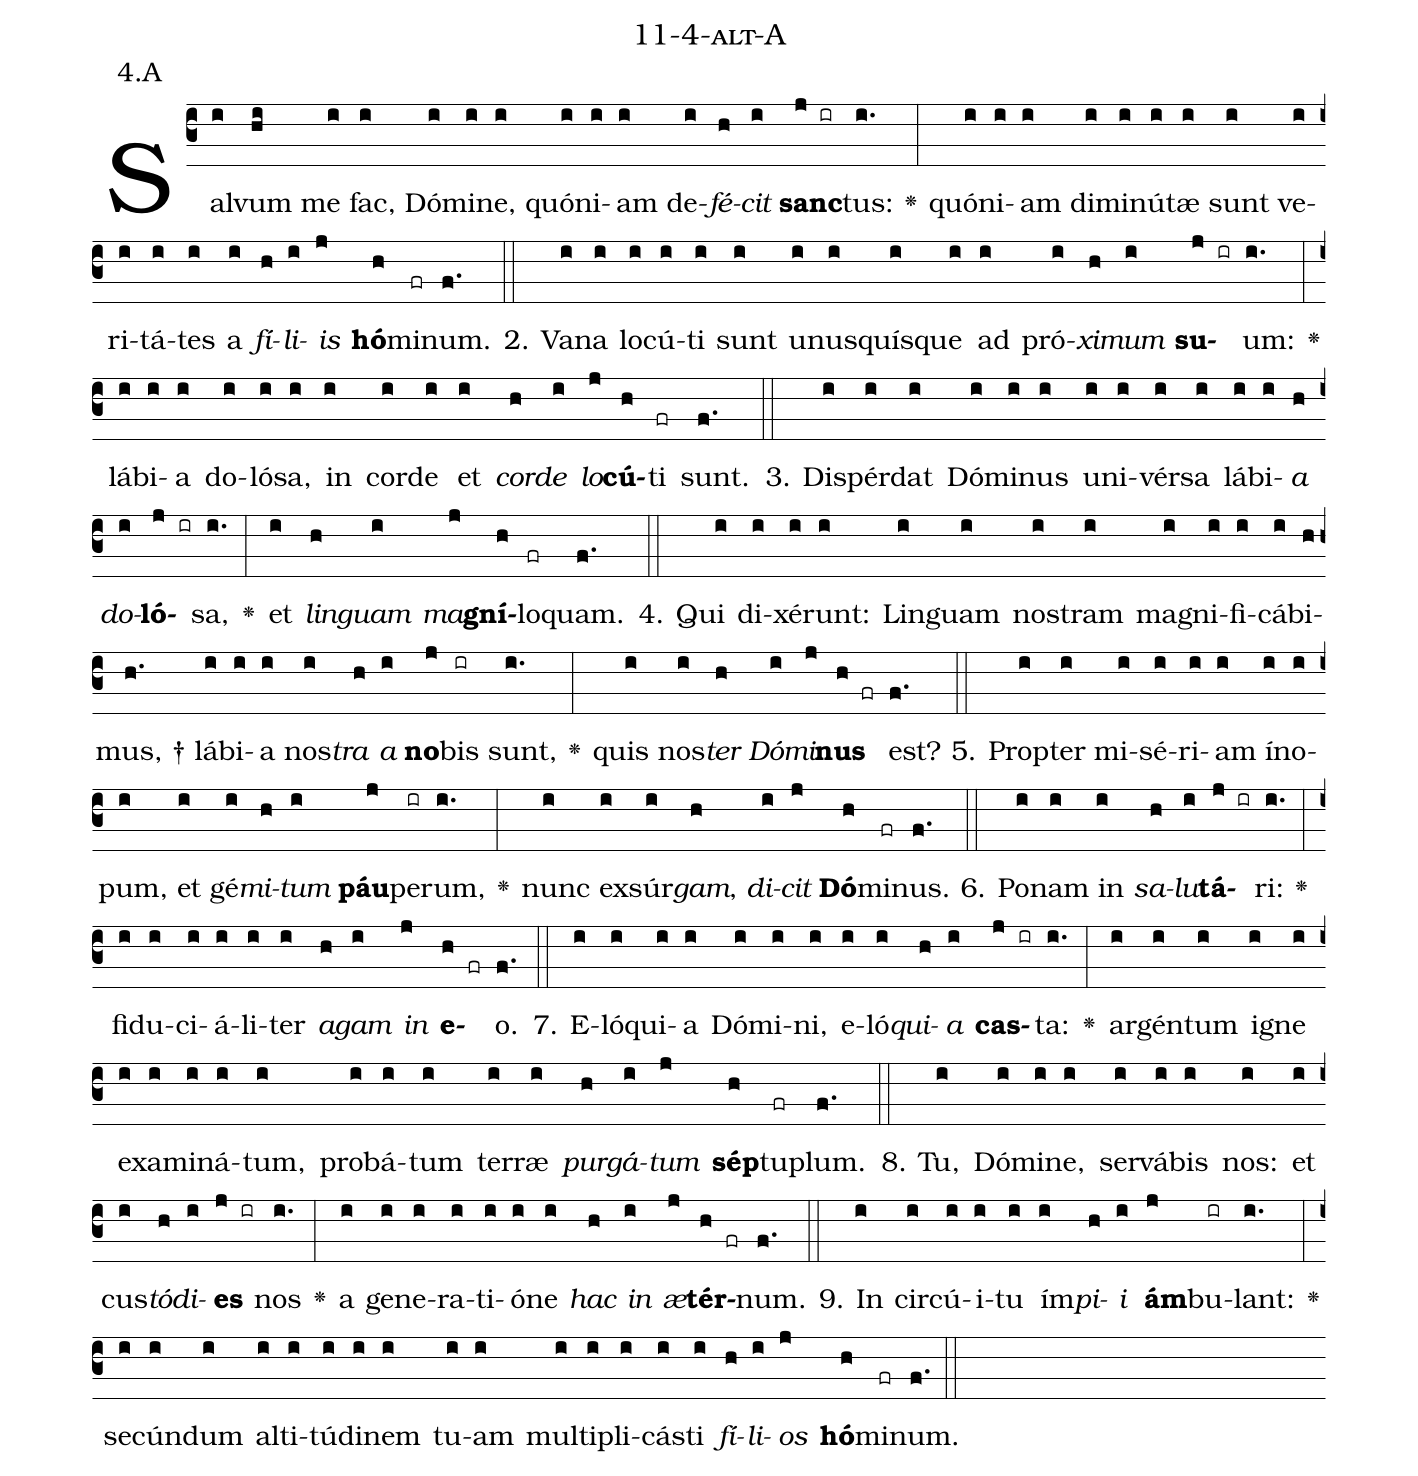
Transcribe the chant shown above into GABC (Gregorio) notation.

name: 11-4-alt-A;
annotation: 4.A;
%%
(c3)Sal(i)vum(hi) me(i) fac,(i) Dó(i)mi(i)ne,(i) quón(i)i(i)am(i) de(i)<i>fé</i>(h)<i>cit</i>(i) <b>sanc</b>(j ir)tus:(i.) <v>\greheightstar</v>(:) quón(i)i(i)am(i) di(i)mi(i)nú(i)tæ(i) sunt(i) ve(i)ri(i)tá(i)tes(i) a(i) <i>fí</i>(h)<i>li</i>(i)<i>is</i>(j) <b>hó</b>(h)mi(fr)num.(f.) (::)
2. Va(i)na(i) lo(i)cú(i)ti(i) sunt(i) u(i)nus(i)quís(i)que(i) ad(i) pró(i)<i>xi</i>(h)<i>mum</i>(i) <b>su</b>(j ir)um:(i.) <v>\greheightstar</v>(:) lá(i)bi(i)a(i) do(i)ló(i)sa,(i) in(i) cor(i)de(i) et(i) <i>cor</i>(h)<i>de</i>(i) <i>lo</i>(j)<b>cú</b>(h)ti(fr) sunt.(f.) (::)
3. Dis(i)pér(i)dat(i) Dó(i)mi(i)nus(i) u(i)ni(i)vér(i)sa(i) lá(i)bi(i)<i>a</i>(h) <i>do</i>(i)<b>ló</b>(j ir)sa,(i.) <v>\greheightstar</v>(:) et(i) <i>lin</i>(h)<i>guam</i>(i) <i>ma</i>(j)<b>gní</b>(h)lo(fr)quam.(f.) (::)
4. Qui(i) di(i)xé(i)runt:(i) Lin(i)guam(i) nos(i)tram(i) ma(i)gni(i)fi(i)cá(i)bi(h)mus, †(h.) lá(i)bi(i)a(i) nos(i)<i>tra</i>(h) <i>a</i>(i) <b>no</b>(j)bis(ir) sunt,(i.) <v>\greheightstar</v>(:) quis(i) nos(i)<i>ter</i>(h) <i>Dó</i>(i)<i>mi</i>(j)<b>nus</b>(h fr) est?(f.) (::)
5. Prop(i)ter(i) mi(i)sé(i)ri(i)am(i) ín(i)o(i)pum,(i) et(i) gé(i)<i>mi</i>(h)<i>tum</i>(i) <b>páu</b>(j)pe(ir)rum,(i.) <v>\greheightstar</v>(:) nunc(i) ex(i)súr(i)<i>gam</i>,(h) <i>di</i>(i)<i>cit</i>(j) <b>Dó</b>(h)mi(fr)nus.(f.) (::)
6. Po(i)nam(i) in(i) <i>sa</i>(h)<i>lu</i>(i)<b>tá</b>(j ir)ri:(i.) <v>\greheightstar</v>(:) fi(i)du(i)ci(i)á(i)li(i)ter(i) <i>a</i>(h)<i>gam</i>(i) <i>in</i>(j) <b>e</b>(h fr)o.(f.) (::)
7. E(i)ló(i)qui(i)a(i) Dó(i)mi(i)ni,(i) e(i)ló(i)<i>qui</i>(h)<i>a</i>(i) <b>cas</b>(j ir)ta:(i.) <v>\greheightstar</v>(:) ar(i)gén(i)tum(i) i(i)gne(i) ex(i)a(i)mi(i)ná(i)tum,(i) pro(i)bá(i)tum(i) ter(i)ræ(i) <i>pur</i>(h)<i>gá</i>(i)<i>tum</i>(j) <b>sép</b>(h)tu(fr)plum.(f.) (::)
8. Tu,(i) Dó(i)mi(i)ne,(i) ser(i)vá(i)bis(i) nos:(i) et(i) cus(i)<i>tó</i>(h)<i>di</i>(i)<b>es</b>(j ir) nos(i.) <v>\greheightstar</v>(:) a(i) ge(i)ne(i)ra(i)ti(i)ó(i)ne(i) <i>hac</i>(h) <i>in</i>(i) <i>æ</i>(j)<b>tér</b>(h fr)num.(f.) (::)
9. In(i) cir(i)cú(i)i(i)tu(i) ím(i)<i>pi</i>(h)<i>i</i>(i) <b>ám</b>(j)bu(ir)lant:(i.) <v>\greheightstar</v>(:) se(i)cún(i)dum(i) al(i)ti(i)tú(i)di(i)nem(i) tu(i)am(i) mul(i)ti(i)pli(i)cás(i)ti(i) <i>fí</i>(h)<i>li</i>(i)<i>os</i>(j) <b>hó</b>(h)mi(fr)num.(f.) (::)
